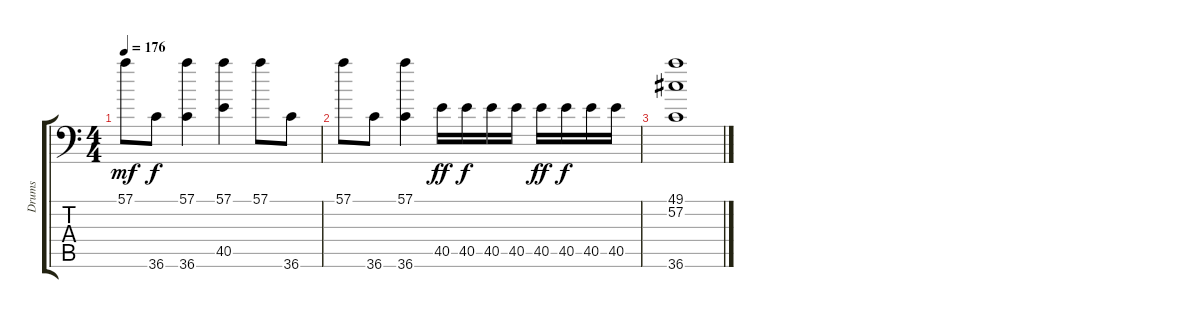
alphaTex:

\track ("Drums" "Drums") {instrument acousticgrandpiano}
\staff {score tabs}
\tuning (C-1 C-1 C-1 C-1 C-1 C-1) {hide}
\ts (4 4)
\tempo 176
\clef f4
\ks c
57.1.8{dy mf} 36.6.8{dy f} (57.1 36.6).4 (57.1 40.5).4 57.1.8 36.6.8 |
57.1.8 36.6.8 (57.1 36.6).4 40.5.16{dy ff} 40.5.16{dy f} 40.5.16 40.5.16 40.5.16{dy ff} 40.5.16{dy f} 40.5.16 40.5.16 |
(49.1 57.2 36.6).1
